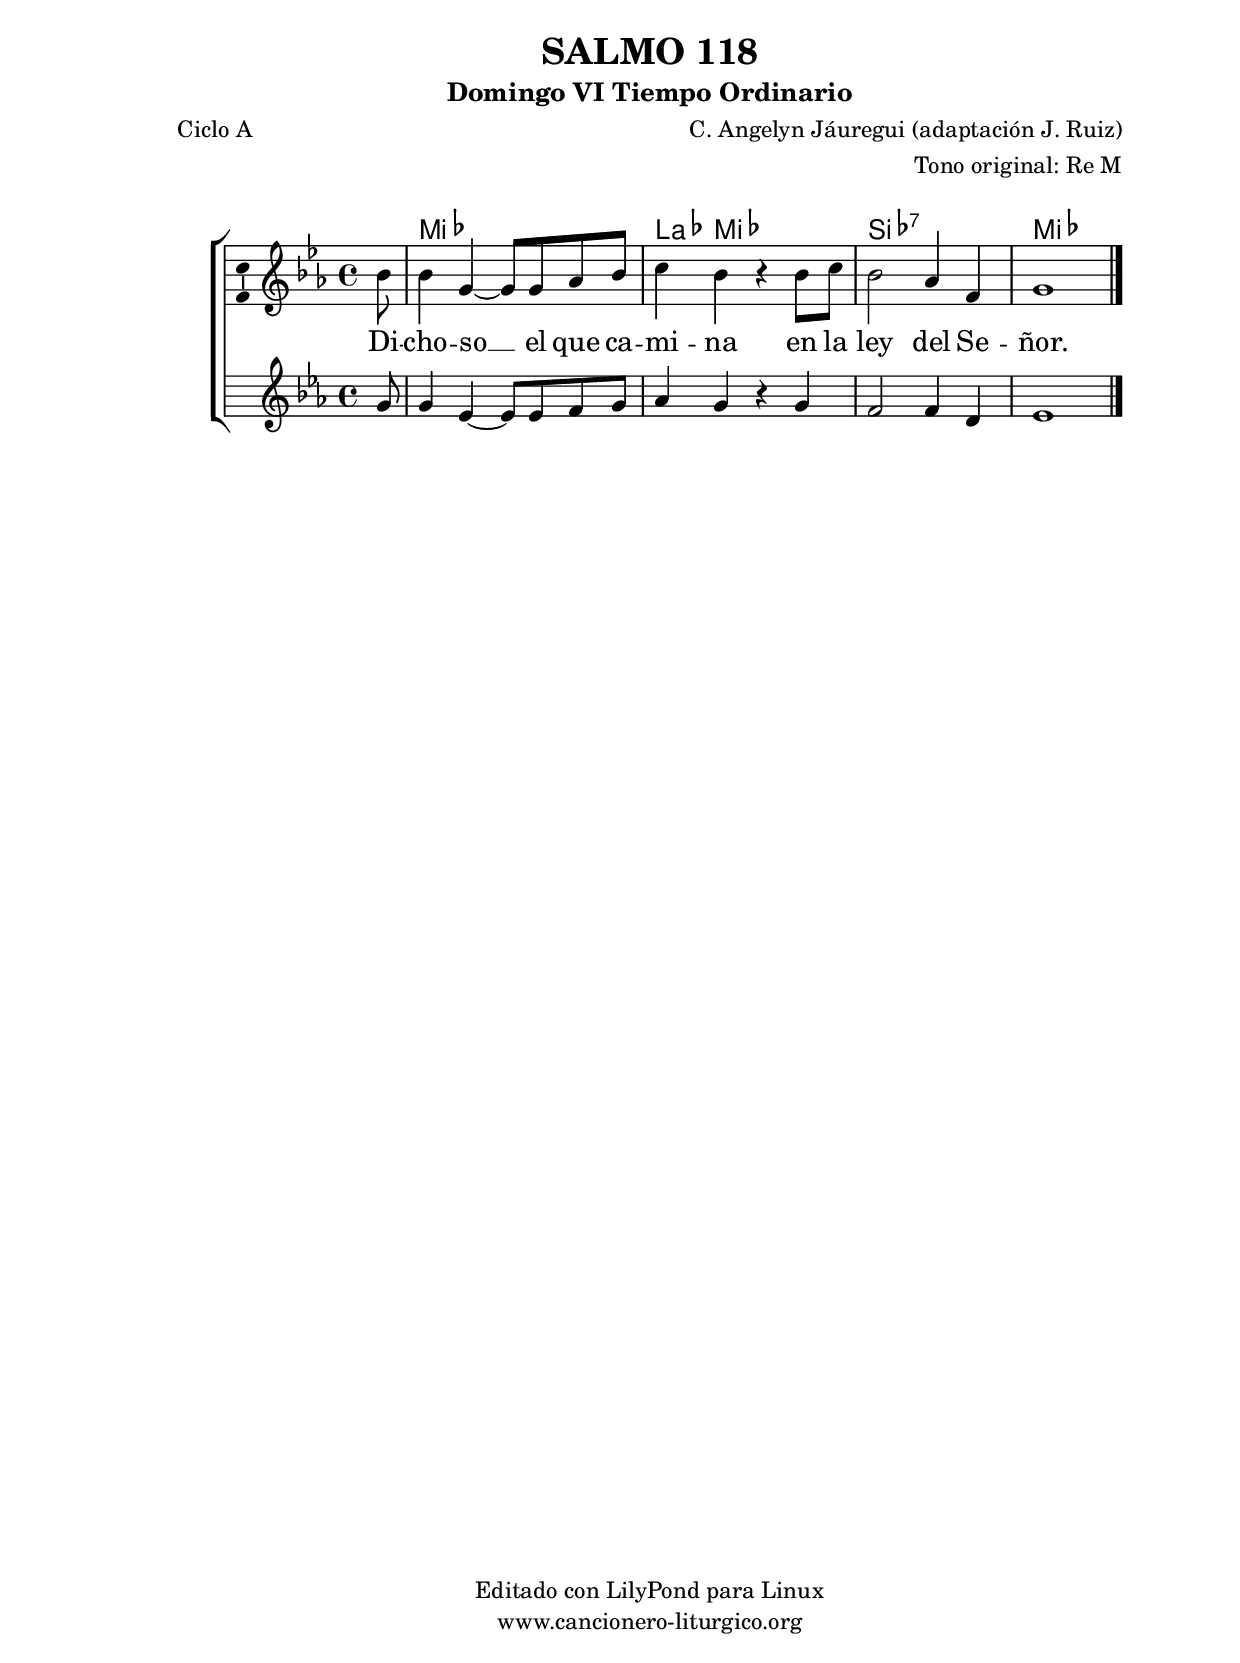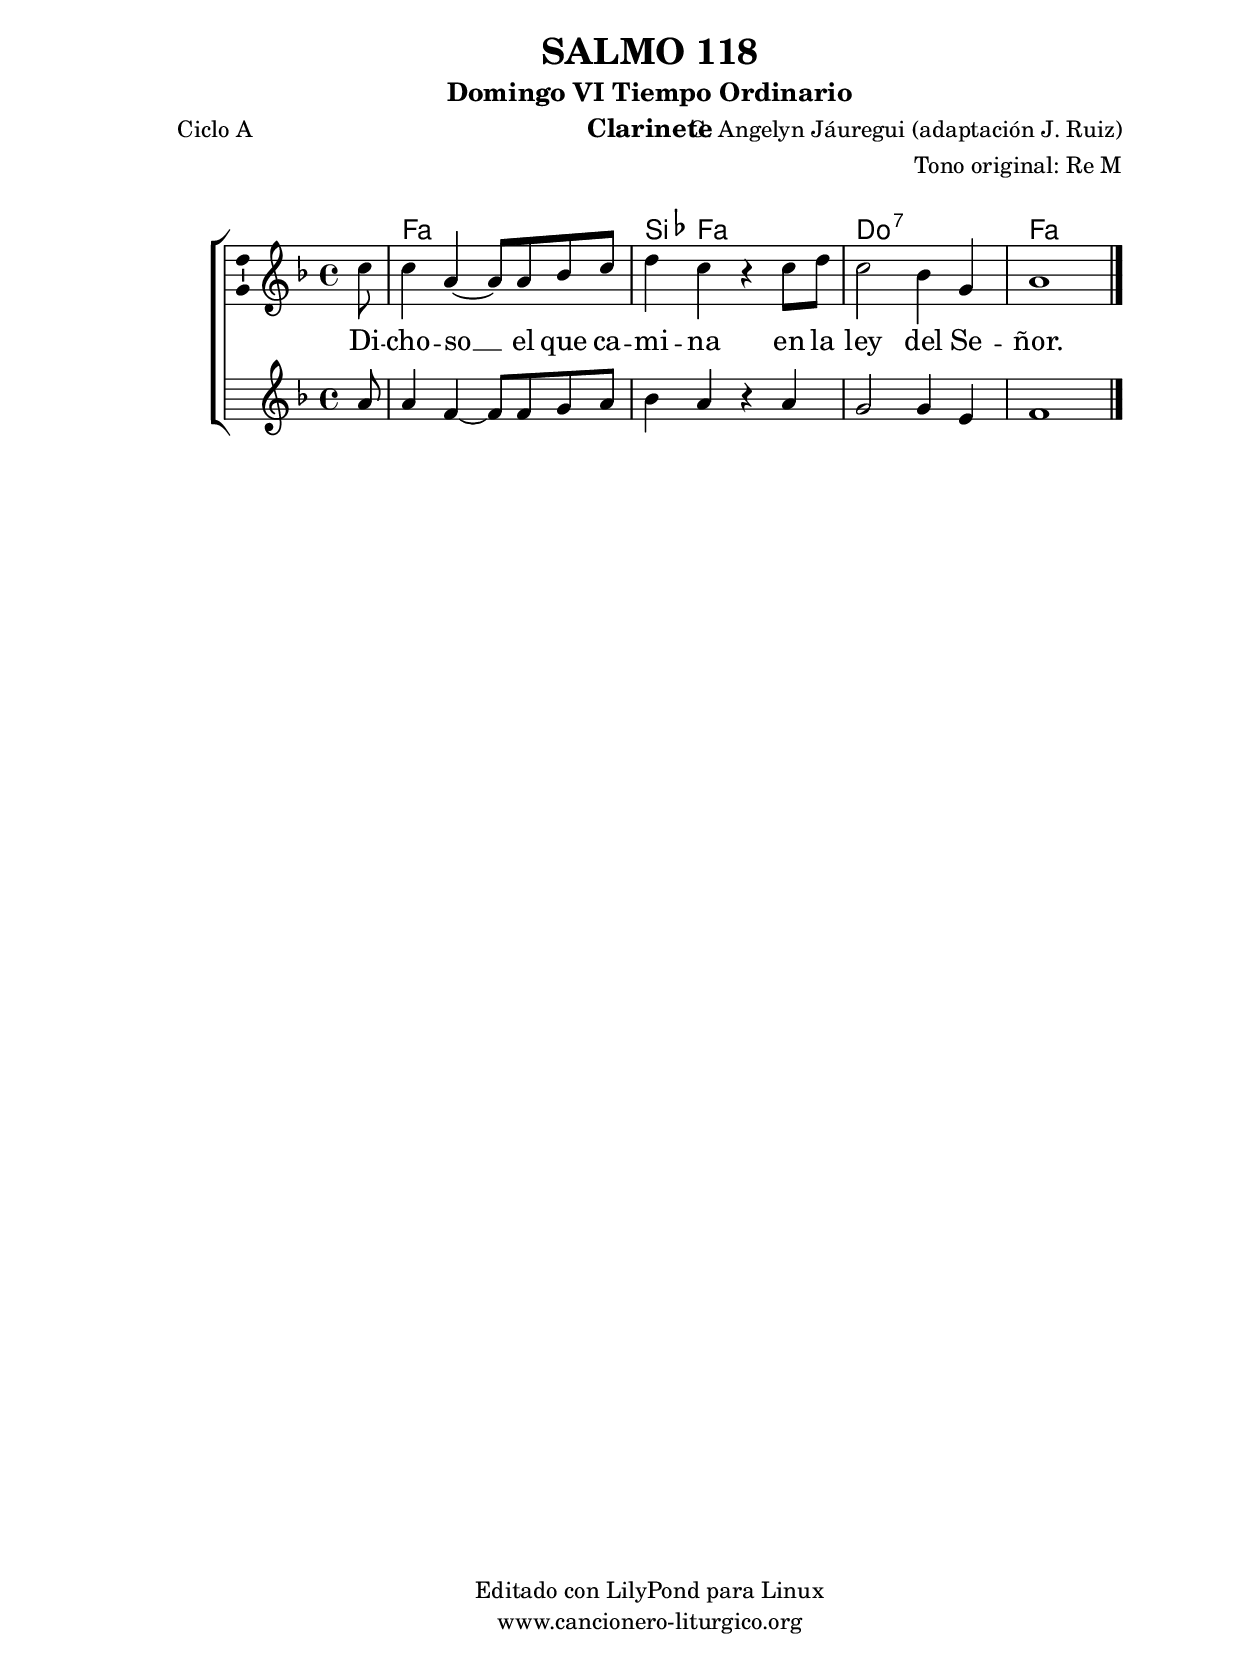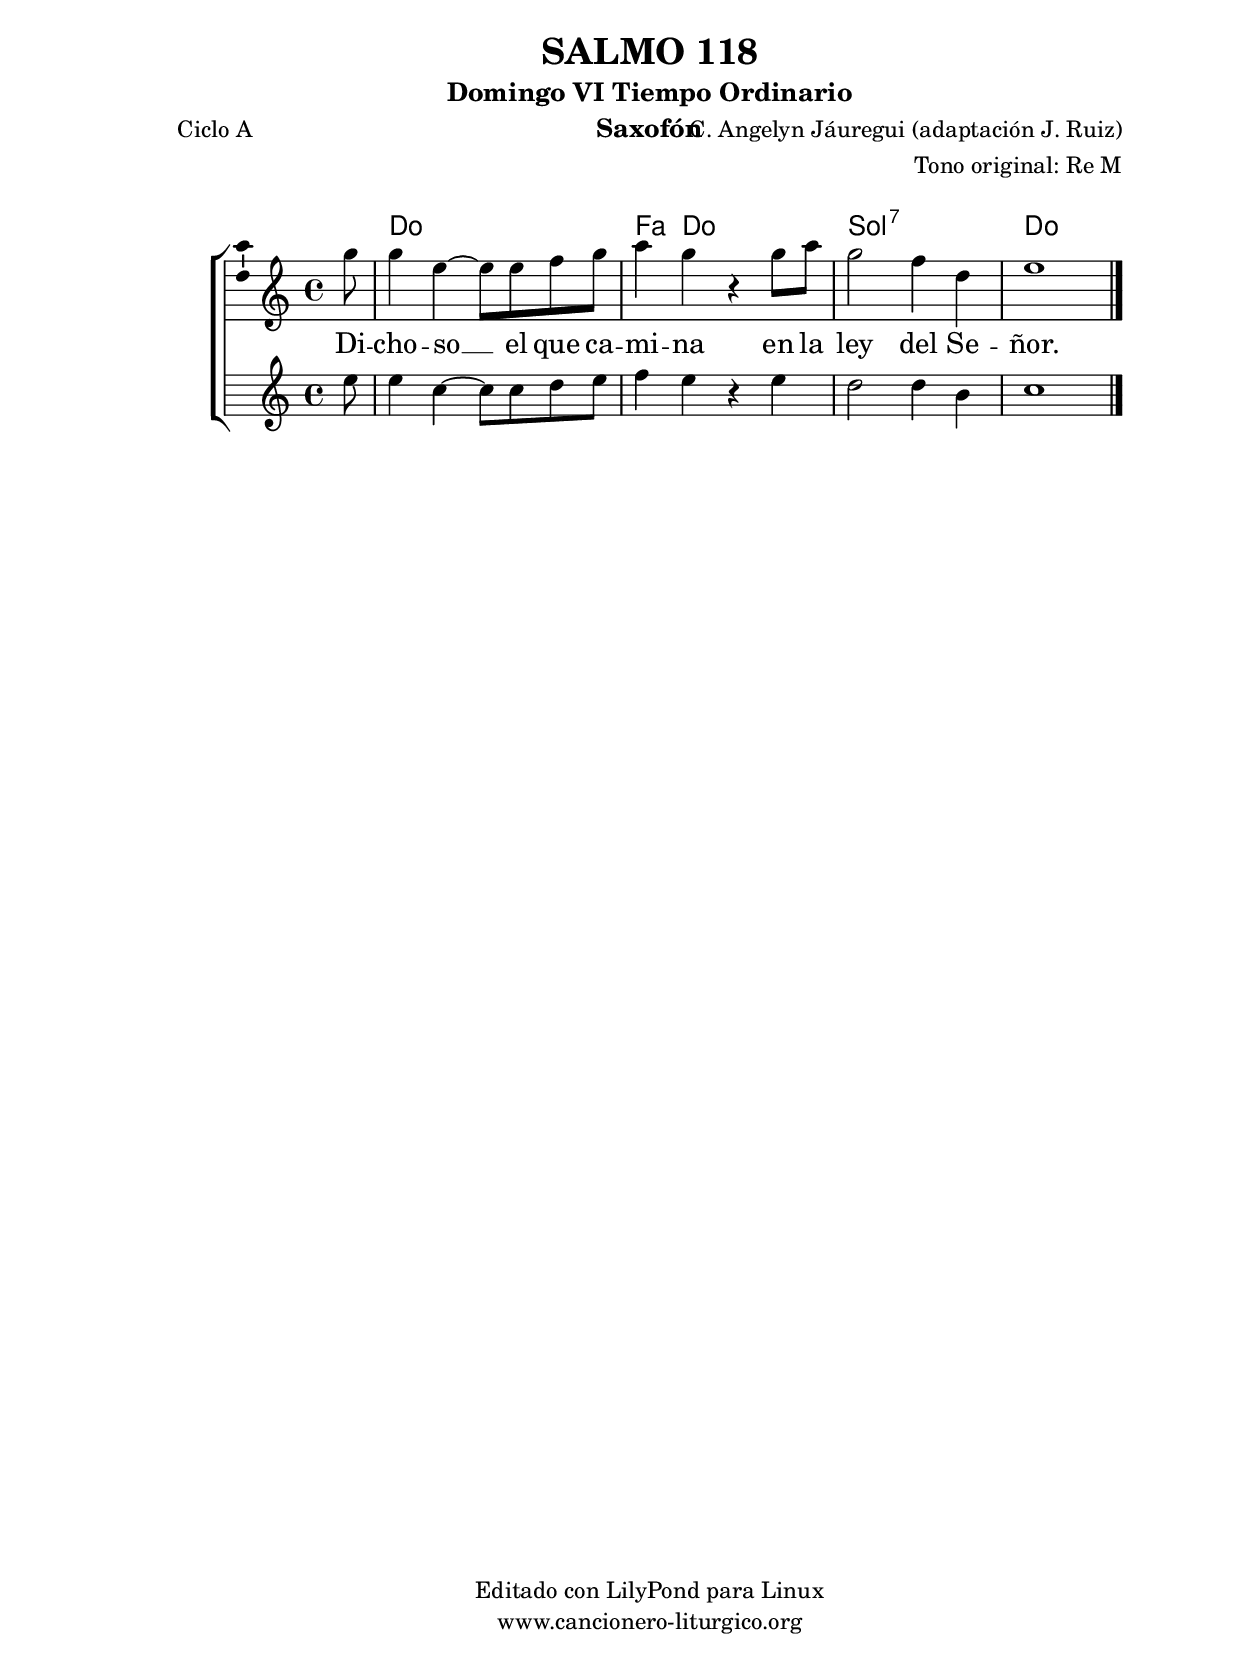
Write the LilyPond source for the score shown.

%
%para convertir .midi en .wav:
%timidity filename.midi -Ow -o finename.wav
%
%
%Para convertir de .wav a .mp3:
%lame -h -m j filename.wav
%
%
%para escuchar el midi:
%timidity nombrefichero.midi
%


%versión de lilypond para la que se ha escrito esta partitura:
\version "2.16.0"

	%Tamaño papel
	#(set-default-paper-size "a4")
	%Tamaño partitura
	#(set-global-staff-size 20)
	%No responde al pulsar sobre una nota
	#(ly:set-option 'point-and-click #f)

%parámetros del encabezamiento:
\header {
	title = "SALMO 118"
	subtitle = "Domingo VI Tiempo Ordinario"
	composer = "C. Angelyn Jáuregui (adaptación J. Ruiz)"
	poet = "Ciclo A"
	meter = ""
	arranger = "Tono original: Re M"
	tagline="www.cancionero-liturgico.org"
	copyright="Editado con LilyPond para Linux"
	}

%parámetros asociados al papel:
\paper  {
	oddHeaderMarkup = \markup {\fill-line { \on-the-fly #not-first-page \fromproperty #'header:title \on-the-fly #not-first-page \fromproperty #'header:composer }}
	evenHeaderMarkup = \markup {\fill-line { \fromproperty #'header:composer \fromproperty #'header:title }}
	#(set-paper-size "a4")
	print-page-number = ##f
	first-page-number = 1
	print-first-page-number = ##f
%	head-separation = 3.0 \cm
	top-margin = 2.0 \cm
	bottom-margin = 0.5\cm
%%%	bottom-margin = -1.0\cm
	left-margin = 3.0 \cm
	line-width = 16.0 \cm 
	indent = 8\mm
	interscoreline = 2.\mm
	between-system-space = 15\mm
%	para que las partituras no llenen la hoja:
	ragged-bottom = ##t
%	idem para la última hoja:
	ragged-last-bottom = ##f
%	para que las partituras llenen el ancho del papel:
	ragged-last = ##f
	after-title-space = 2.5 \cm
%page-count=1
%system-count=8

	%Flexible Vertical Spacing
%	markup-markup-spacing =
%	#'((basic-distance . 15) (minimum-distance . 15) (padding . 3))
	markup-system-spacing =
	#'((basic-distance . 15) (minimum-distance . 15) (padding . 3))
	system-system-spacing =
	#'((basic-distance . 15) (minimum-distance . 15) (padding . 3))
	score-system-spacing =
	#'((basic-distance . 15) (minimum-distance . 15) (padding . 5))
%	top-system-spacing = % header
%	#'((basic-distance . 8) (minimum-distance . 0) (padding . 3))
%	top-markup-spacing =
%	#'((basic-distance . 20) (minimum-distance . 20) (padding . 3))
	last-bottom-spacing = % footer
	#'((basic-distance . 5) (minimum-distance . 5) (padding . 3))
%	score-markup-spacing =
%	#'((basic-distance . 16) (minimum-distance . 13) (padding . 3))

	}


%parámetros que afectan a toda la partitura:
global =  {
	%clave de sol (G):
	\clef G
	%armadura:
	\transpose d ees
	\key d \major
	\tempo 4=90
	\set Score.tempoHideNote = ##t
	}


acordes = {
	\italianChords
	\chordmode {
	\transpose d ees
{
s8
d1 g4 d2. a1:7 d

	}
	}
}


melodia = 
{
	\transpose d ees
	\relative c''{
	\time 4/4

\partial8 a8
a4 fis~fis8 fis g a
b4 a r4 a8 b
a2 g4 e
fis1

	\bar "|."
	}
	}

melodiados = 
{
	\transpose d ees
	\relative c'{
	\time 4/4

\partial8 fis8
fis4 d~d8 d e fis
g4 fis r4 fis4
e2 e4 cis
d1

	\bar "|."
	}
	}


texto = \lyricmode {
Di -- cho -- so __ el que ca -- mi -- na en la ley del Se -- ñor.

	}


acordesStaff = \context ChordNames = acordesStaff <<
	\set chordChanges = ##t
	\acordes
	>>


vozStaff = \context Voice = vozStaff
\with {\consists "Ambitus_engraver"}
<<
%	\set Staff.instrumentName = ""
%	\set Staff.shortInstrumentName = ""
%	\set Staff.midiInstrument = #"clarinet"
%	\set Staff.midiInstrument = #"cello"
%	\set Staff.midiInstrument = #"flute"
	\set Staff.midiInstrument = #"electric guitar (jazz)"
%	\set Staff.midiInstrument = #"english horn"
%	\set Staff.midiInstrument = #"violin"
%	\set Staff.midiInstrument = #"glockenspiel"
	\set Staff.midiMinimumVolume = #0.7
	\set Staff.midiMaximumVolume = #0.9
	\global
	\melodia
	>>

vozdosStaff = \context Voice = vozdosStaff
<<
%	\set Staff.instrumentName = "Clarinete 1"
%	\set Staff.shortInstrumentName = "C"
	\override Staff.StaffSymbol #'staff-space = #(magstep -0.35)
	\set Staff.midiInstrument = #"english horn"
	\set Staff.midiMinimumVolume = #0.4
	\set Staff.midiMaximumVolume = #0.5
	\global
	\melodiados
	>>


textoStaff = \context Lyrics = textoStaff <<
	\lyricsto vozStaff \texto
	>>

\book {
	\score {
		\context ChoirStaff {
%			\override StaffGroup.SystemStartBracket #'collapse-height = #1
%			\override Score.SystemStartBar #'collapse-height = #1
			<<
			\acordesStaff
			\vozStaff
			\textoStaff
			\vozdosStaff
			>>
			}
		\layout {
	    		\context {
				\Lyrics
				\override LyricText #'font-size = #2
				}
	   		 \context {
				\Score
				%fontSize = #3
				\override StaffSymbol #'staff-space = #(magstep +3)
				%\override Beam #'thickness = #0.55
				%\override SpacingSpanner #'spacing-increment = #1.0
				%\override Slur #'height-limit = #1.5
				}
			}
		}
	\score {
		\unfoldRepeats
		\context ChoirStaff {
			<<
			\acordesStaff
			\vozStaff
			\vozdosStaff
			>>
			}
		\midi {
	  		\context {
	  			\Score
				tempoWholesPerMinute = #(ly:make-moment 70 4)
				}
			}
		}
	}

%Partitura para clarinete
#(define output-suffix "C")
\book {
	\header{
		instrument = "Clarinete"
		}
	\score {
		\context ChoirStaff {
%			\override StaffGroup.SystemStartBracket #'collapse-height = #1
%			\override Score.SystemStartBar #'collapse-height = #1
\transpose c d
			<<
			\acordesStaff
			\vozStaff
			\textoStaff
			\vozdosStaff
			>>
			}
		\layout {
	    		\context {
				\Lyrics
				\override LyricText #'font-size = #2
				}
	   		 \context {
				\Score
				\override StaffSymbol #'staff-space = #(magstep +3)
				}
			}
		}
	}

%Partitura para saxofón
#(define output-suffix "S")
\book {
	\header{
		instrument = "Saxofón"
		}
	\score {
		\context ChoirStaff {
%			\override StaffGroup.SystemStartBracket #'collapse-height = #1
%			\override Score.SystemStartBar #'collapse-height = #1
\transpose c a
			<<
			\acordesStaff
			\vozStaff
			\textoStaff
			\vozdosStaff
			>>
			}
		\layout {
	    		\context {
				\Lyrics
				\override LyricText #'font-size = #2
				}
	   		 \context {
				\Score
				\override StaffSymbol #'staff-space = #(magstep +3)
				}
			}
		}
	}

